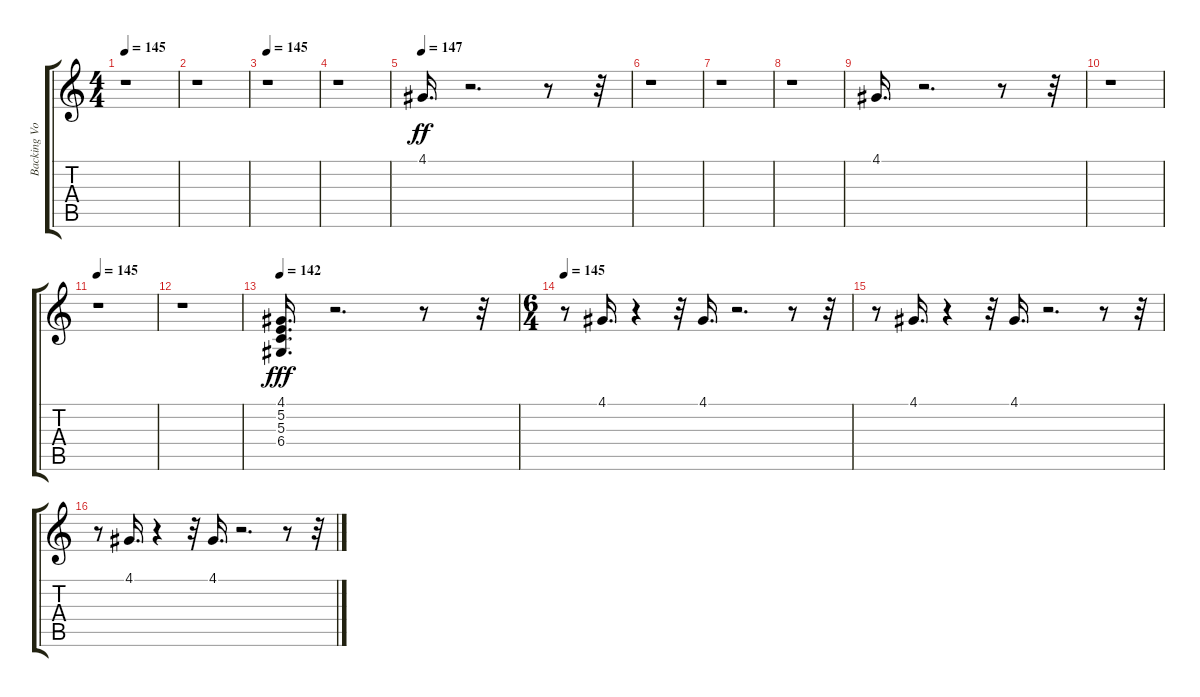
\track ("Backing Vocals" "Backing Vo") {instrument voiceoohs}
\staff {score tabs}
\tuning (E4 B3 G3 D3 A2 E2) {hide}
\ts (4 4)
\tempo 145
\clef g2
\ks c
r.1{dy ff} |
r.1 |
\tempo 145
r.1 |
r.1 |
\tempo 147
4.1.16{d} r.2{d} r.8 r.32 |
r.1 |
r.1 |
r.1 |
4.1.16{d} r.2{d} r.8 r.32 |
r.1 |
\tempo 145
r.1 |
r.1 |
\tempo 142
(4.1 5.2 5.3 6.4).16{d dy fff} r.2{d} r.8 r.32 |
\ts (6 4)
\tempo 145
r.8 4.1.16{d} r.4 r.32 4.1.16{d} r.2{d} r.8 r.32 |
r.8 4.1.16{d} r.4 r.32 4.1.16{d} r.2{d} r.8 r.32 |
r.8 4.1.16{d} r.4 r.32 4.1.16{d} r.2{d} r.8 r.32
